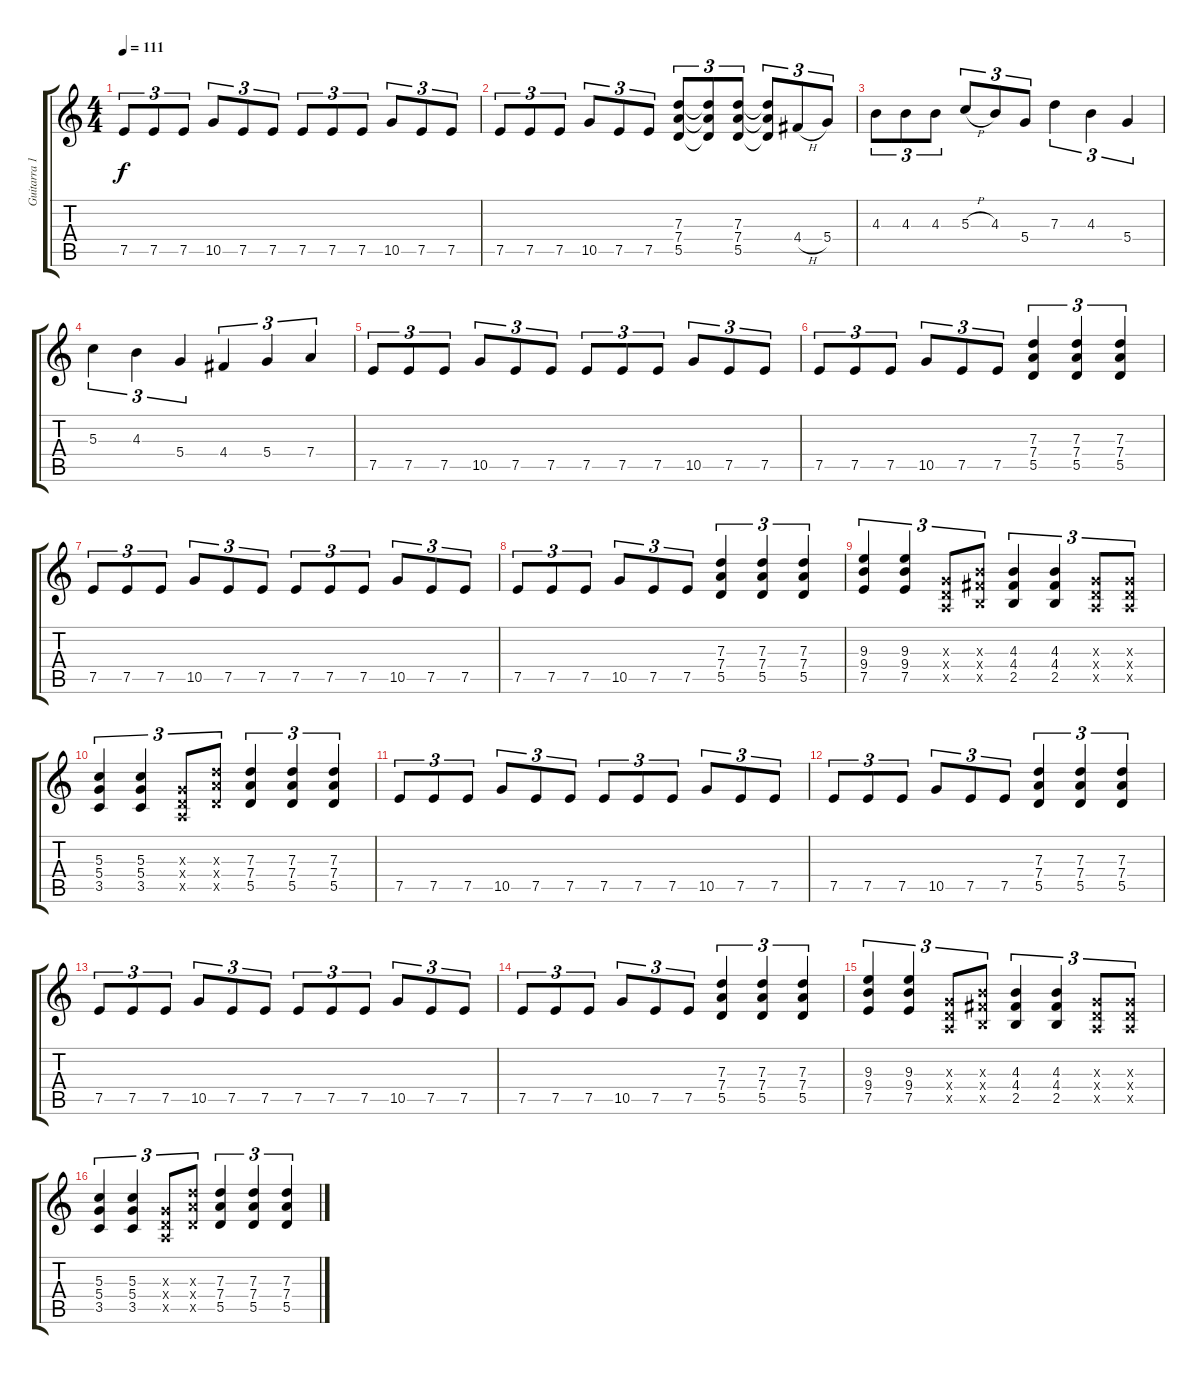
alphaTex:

\track ("Guitarra 1/ solo" "Guitarra 1") {instrument distortionguitar}
\staff {score tabs}
\tuning (E4 B3 G3 D3 A2 E2) {hide}
\ts (4 4)
\tempo 111
\clef g2
\ks c
7.5.8{tu (3 2) dy f} 7.5.8{tu (3 2)} 7.5.8{tu (3 2)} 10.5.8{tu (3 2)} 7.5.8{tu (3 2)} 7.5.8{tu (3 2)} 7.5.8{tu (3 2)} 7.5.8{tu (3 2)} 7.5.8{tu (3 2)} 10.5.8{tu (3 2)} 7.5.8{tu (3 2)} 7.5.8{tu (3 2)} |
7.5.8{tu (3 2)} 7.5.8{tu (3 2)} 7.5.8{tu (3 2)} 10.5.8{tu (3 2)} 7.5.8{tu (3 2)} 7.5.8{tu (3 2)} (7.3 7.4 5.5).8{tu (3 2)} (7.3{t} 7.4{t} 5.5{t}).8{tu (3 2)} (7.3 7.4 5.5).8{tu (3 2)} (7.3{t} 7.4{t} 5.5{t}).8{tu (3 2)} 4.4{h}.8{tu (3 2)} 5.4.8{tu (3 2)} |
4.3.8{tu (3 2)} 4.3.8{tu (3 2)} 4.3.8{tu (3 2)} 5.3{h}.8{tu (3 2)} 4.3.8{tu (3 2)} 5.4.8{tu (3 2)} 7.3.4{tu (3 2)} 4.3.4{tu (3 2)} 5.4.4{tu (3 2)} |
5.3.4{tu (3 2)} 4.3.4{tu (3 2)} 5.4.4{tu (3 2)} 4.4.4{tu (3 2)} 5.4.4{tu (3 2)} 7.4.4{tu (3 2)} |
7.5.8{tu (3 2)} 7.5.8{tu (3 2)} 7.5.8{tu (3 2)} 10.5.8{tu (3 2)} 7.5.8{tu (3 2)} 7.5.8{tu (3 2)} 7.5.8{tu (3 2)} 7.5.8{tu (3 2)} 7.5.8{tu (3 2)} 10.5.8{tu (3 2)} 7.5.8{tu (3 2)} 7.5.8{tu (3 2)} |
7.5.8{tu (3 2)} 7.5.8{tu (3 2)} 7.5.8{tu (3 2)} 10.5.8{tu (3 2)} 7.5.8{tu (3 2)} 7.5.8{tu (3 2)} (7.3 7.4 5.5).4{tu (3 2)} (7.3 7.4 5.5).4{tu (3 2)} (7.3 7.4 5.5).4{tu (3 2)} |
7.5.8{tu (3 2)} 7.5.8{tu (3 2)} 7.5.8{tu (3 2)} 10.5.8{tu (3 2)} 7.5.8{tu (3 2)} 7.5.8{tu (3 2)} 7.5.8{tu (3 2)} 7.5.8{tu (3 2)} 7.5.8{tu (3 2)} 10.5.8{tu (3 2)} 7.5.8{tu (3 2)} 7.5.8{tu (3 2)} |
7.5.8{tu (3 2)} 7.5.8{tu (3 2)} 7.5.8{tu (3 2)} 10.5.8{tu (3 2)} 7.5.8{tu (3 2)} 7.5.8{tu (3 2)} (7.3 7.4 5.5).4{tu (3 2)} (7.3 7.4 5.5).4{tu (3 2)} (7.3 7.4 5.5).4{tu (3 2)} |
(9.3 9.4 7.5).4{tu (3 2)} (9.3 9.4 7.5).4{tu (3 2)} (0.3{x} 0.4{x} 0.5{x}).8{tu (3 2)} (4.3{x} 4.4{x} 2.5{x}).8{tu (3 2)} (4.3 4.4 2.5).4{tu (3 2)} (4.3 4.4 2.5).4{tu (3 2)} (0.3{x} 0.4{x} 0.5{x}).8{tu (3 2)} (0.3{x} 0.4{x} 0.5{x}).8{tu (3 2)} |
(5.3 5.4 3.5).4{tu (3 2)} (5.3 5.4 3.5).4{tu (3 2)} (0.3{x} 0.4{x} 0.5{x}).8{tu (3 2)} (7.3{x} 7.4{x} 5.5{x}).8{tu (3 2)} (7.3 7.4 5.5).4{tu (3 2)} (7.3 7.4 5.5).4{tu (3 2)} (7.3 7.4 5.5).4{tu (3 2)} |
7.5.8{tu (3 2)} 7.5.8{tu (3 2)} 7.5.8{tu (3 2)} 10.5.8{tu (3 2)} 7.5.8{tu (3 2)} 7.5.8{tu (3 2)} 7.5.8{tu (3 2)} 7.5.8{tu (3 2)} 7.5.8{tu (3 2)} 10.5.8{tu (3 2)} 7.5.8{tu (3 2)} 7.5.8{tu (3 2)} |
7.5.8{tu (3 2)} 7.5.8{tu (3 2)} 7.5.8{tu (3 2)} 10.5.8{tu (3 2)} 7.5.8{tu (3 2)} 7.5.8{tu (3 2)} (7.3 7.4 5.5).4{tu (3 2)} (7.3 7.4 5.5).4{tu (3 2)} (7.3 7.4 5.5).4{tu (3 2)} |
7.5.8{tu (3 2)} 7.5.8{tu (3 2)} 7.5.8{tu (3 2)} 10.5.8{tu (3 2)} 7.5.8{tu (3 2)} 7.5.8{tu (3 2)} 7.5.8{tu (3 2)} 7.5.8{tu (3 2)} 7.5.8{tu (3 2)} 10.5.8{tu (3 2)} 7.5.8{tu (3 2)} 7.5.8{tu (3 2)} |
7.5.8{tu (3 2)} 7.5.8{tu (3 2)} 7.5.8{tu (3 2)} 10.5.8{tu (3 2)} 7.5.8{tu (3 2)} 7.5.8{tu (3 2)} (7.3 7.4 5.5).4{tu (3 2)} (7.3 7.4 5.5).4{tu (3 2)} (7.3 7.4 5.5).4{tu (3 2)} |
(9.3 9.4 7.5).4{tu (3 2)} (9.3 9.4 7.5).4{tu (3 2)} (0.3{x} 0.4{x} 0.5{x}).8{tu (3 2)} (4.3{x} 4.4{x} 2.5{x}).8{tu (3 2)} (4.3 4.4 2.5).4{tu (3 2)} (4.3 4.4 2.5).4{tu (3 2)} (0.3{x} 0.4{x} 0.5{x}).8{tu (3 2)} (0.3{x} 0.4{x} 0.5{x}).8{tu (3 2)} |
(5.3 5.4 3.5).4{tu (3 2)} (5.3 5.4 3.5).4{tu (3 2)} (0.3{x} 0.4{x} 0.5{x}).8{tu (3 2)} (7.3{x} 7.4{x} 5.5{x}).8{tu (3 2)} (7.3 7.4 5.5).4{tu (3 2)} (7.3 7.4 5.5).4{tu (3 2)} (7.3 7.4 5.5).4{tu (3 2)}
